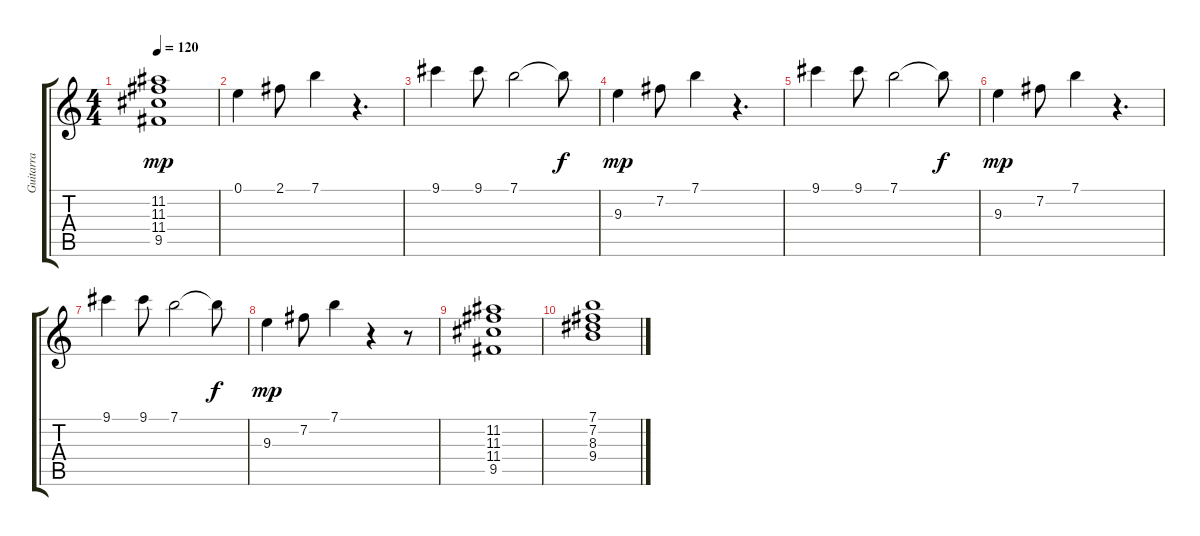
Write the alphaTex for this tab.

\track ("Guitarra" "Guitarra") {instrument distortionguitar}
\staff {score tabs}
\tuning (E4 B3 G3 D3 A2 E2) {hide}
\ts (4 4)
\tempo 120
\clef g2
\ks c
(11.2 11.3 11.4 9.5).1{dy mp} |
0.1.4 2.1.8 7.1.4 r.4{d} |
9.1.4 9.1.8 7.1.2 7.1{t}.8{dy f} |
9.3.4{dy mp} 7.2.8 7.1.4 r.4{d} |
9.1.4 9.1.8 7.1.2 7.1{t}.8{dy f} |
9.3.4{dy mp} 7.2.8 7.1.4 r.4{d} |
9.1.4 9.1.8 7.1.2 7.1{t}.8{dy f} |
9.3.4{dy mp} 7.2.8 7.1.4 r.4 r.8 |
(11.2 11.3 11.4 9.5).1 |
(7.1 7.2 8.3 9.4).1
